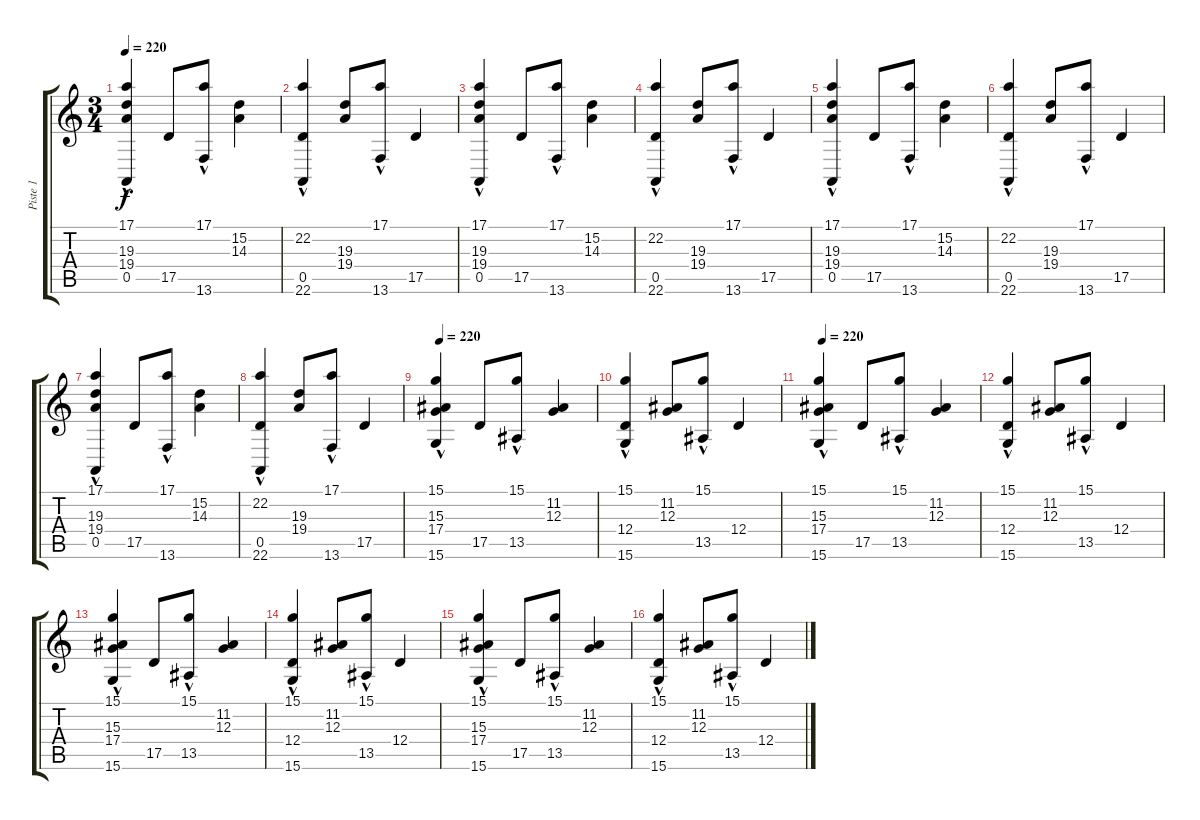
\track ("Piste 1" "Piste 1") {instrument harpsichord}
\staff {score tabs}
\tuning (E4 B3 G3 D3 A2 E2) {hide}
\ts (3 4)
\tempo 220
\clef g2
\ks c
(17.1{hac} 19.3 19.4 0.5{hac}).4{dy f} 17.5.8 (17.1{hac} 13.6{hac}).8 (15.2 14.3).4 |
(22.2{hac} 0.5{hac} 22.6).4 (19.3 19.4).8 (17.1{hac} 13.6{hac}).8 17.5.4 |
(17.1{hac} 19.3 19.4 0.5{hac}).4 17.5.8 (17.1{hac} 13.6{hac}).8 (15.2 14.3).4 |
(22.2{hac} 0.5{hac} 22.6).4 (19.3 19.4).8 (17.1{hac} 13.6{hac}).8 17.5.4 |
(17.1{hac} 19.3 19.4 0.5{hac}).4 17.5.8 (17.1{hac} 13.6{hac}).8 (15.2 14.3).4 |
(22.2{hac} 0.5{hac} 22.6).4 (19.3 19.4).8 (17.1{hac} 13.6{hac}).8 17.5.4 |
(17.1{hac} 19.3 19.4 0.5{hac}).4 17.5.8 (17.1{hac} 13.6{hac}).8 (15.2 14.3).4 |
(22.2{hac} 0.5{hac} 22.6).4 (19.3 19.4).8 (17.1{hac} 13.6{hac}).8 17.5.4 |
\tempo 220
(15.1{hac} 15.3 17.4 15.6{hac}).4 17.5.8 (15.1{hac} 13.5{hac}).8 (11.2 12.3).4 |
(15.1{hac} 12.4 15.6{hac}).4 (11.2 12.3).8 (15.1{hac} 13.5{hac}).8 12.4.4 |
\tempo 220
(15.1{hac} 15.3 17.4 15.6{hac}).4 17.5.8 (15.1{hac} 13.5{hac}).8 (11.2 12.3).4 |
(15.1{hac} 12.4 15.6{hac}).4 (11.2 12.3).8 (15.1{hac} 13.5{hac}).8 12.4.4 |
(15.1{hac} 15.3 17.4 15.6{hac}).4 17.5.8 (15.1{hac} 13.5{hac}).8 (11.2 12.3).4 |
(15.1{hac} 12.4 15.6{hac}).4 (11.2 12.3).8 (15.1{hac} 13.5{hac}).8 12.4.4 |
(15.1{hac} 15.3 17.4 15.6{hac}).4 17.5.8 (15.1{hac} 13.5{hac}).8 (11.2 12.3).4 |
(15.1{hac} 12.4 15.6{hac}).4 (11.2 12.3).8 (15.1{hac} 13.5{hac}).8 12.4.4
